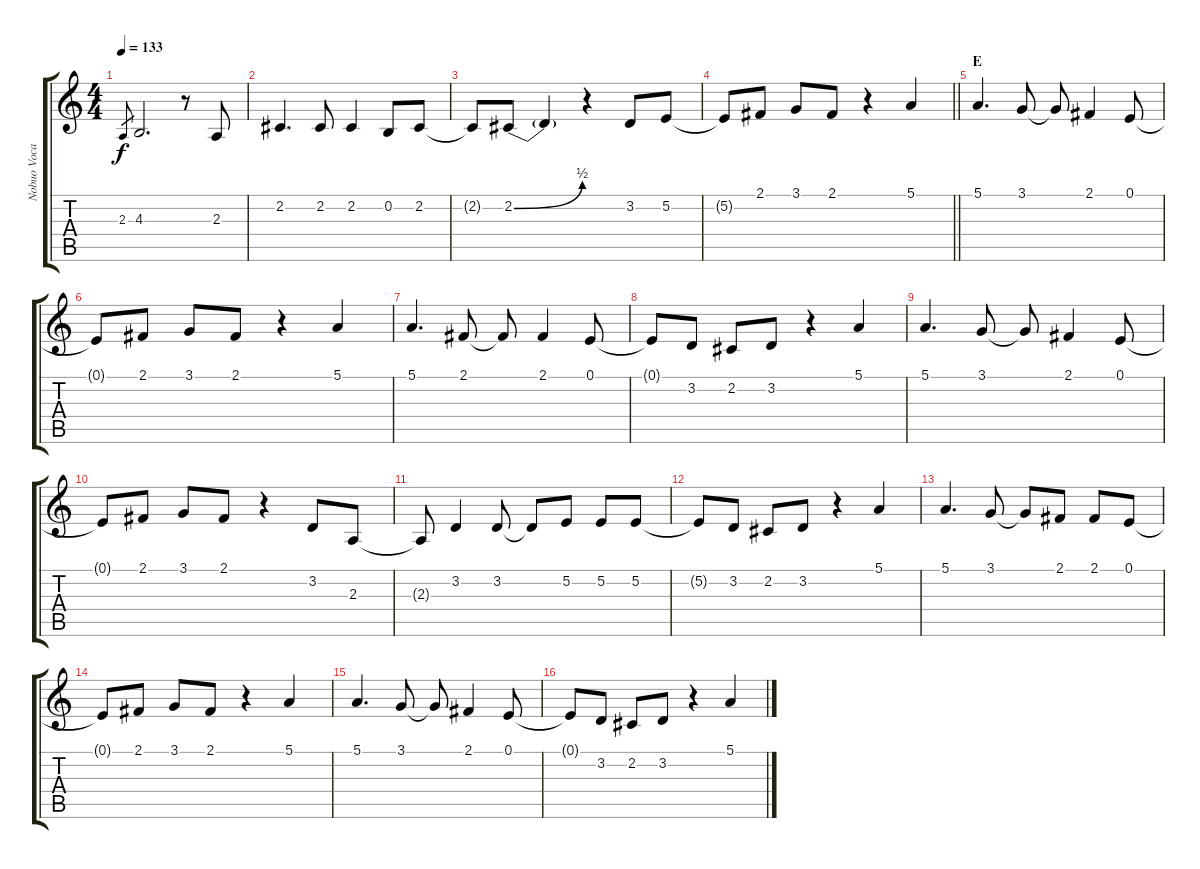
\track ("Nobuo Vocals" "Nobuo Voca") {instrument tenorsax}
\staff {score tabs}
\tuning (E4 B3 G3 D3 A2 E2) {hide}
\ts (4 4)
\tempo 133
\clef g2
\ks c
2.3.8{gr dy f} 4.3.2{d} r.8 2.3.8 |
2.2.4{d} 2.2.8 2.2.4 0.2.8 2.2.8 |
2.2{t}.8 2.2{be (bend 0 0 60 2)}.8 2.2{t}.4 r.4 3.2.8 5.2.8 |
\barLineRight lightlight
5.2{t}.8 2.1.8 3.1.8 2.1.8 r.4 5.1.4 |
\section ("" "E")
5.1.4{d} 3.1.8 3.1{t}.8 2.1.4 0.1.8 |
0.1{t}.8 2.1.8 3.1.8 2.1.8 r.4 5.1.4 |
5.1.4{d} 2.1.8 2.1{t}.8 2.1.4 0.1.8 |
0.1{t}.8 3.2.8 2.2.8 3.2.8 r.4 5.1.4 |
5.1.4{d} 3.1.8 3.1{t}.8 2.1.4 0.1.8 |
0.1{t}.8 2.1.8 3.1.8 2.1.8 r.4 3.2.8 2.3.8 |
2.3{t}.8 3.2.4 3.2.8 3.2{t}.8 5.2.8 5.2.8 5.2.8 |
5.2{t}.8 3.2.8 2.2.8 3.2.8 r.4 5.1.4 |
5.1.4{d} 3.1.8 3.1{t}.8 2.1.8 2.1.8 0.1.8 |
0.1{t}.8 2.1.8 3.1.8 2.1.8 r.4 5.1.4 |
5.1.4{d} 3.1.8 3.1{t}.8 2.1.4 0.1.8 |
0.1{t}.8 3.2.8 2.2.8 3.2.8 r.4 5.1.4
